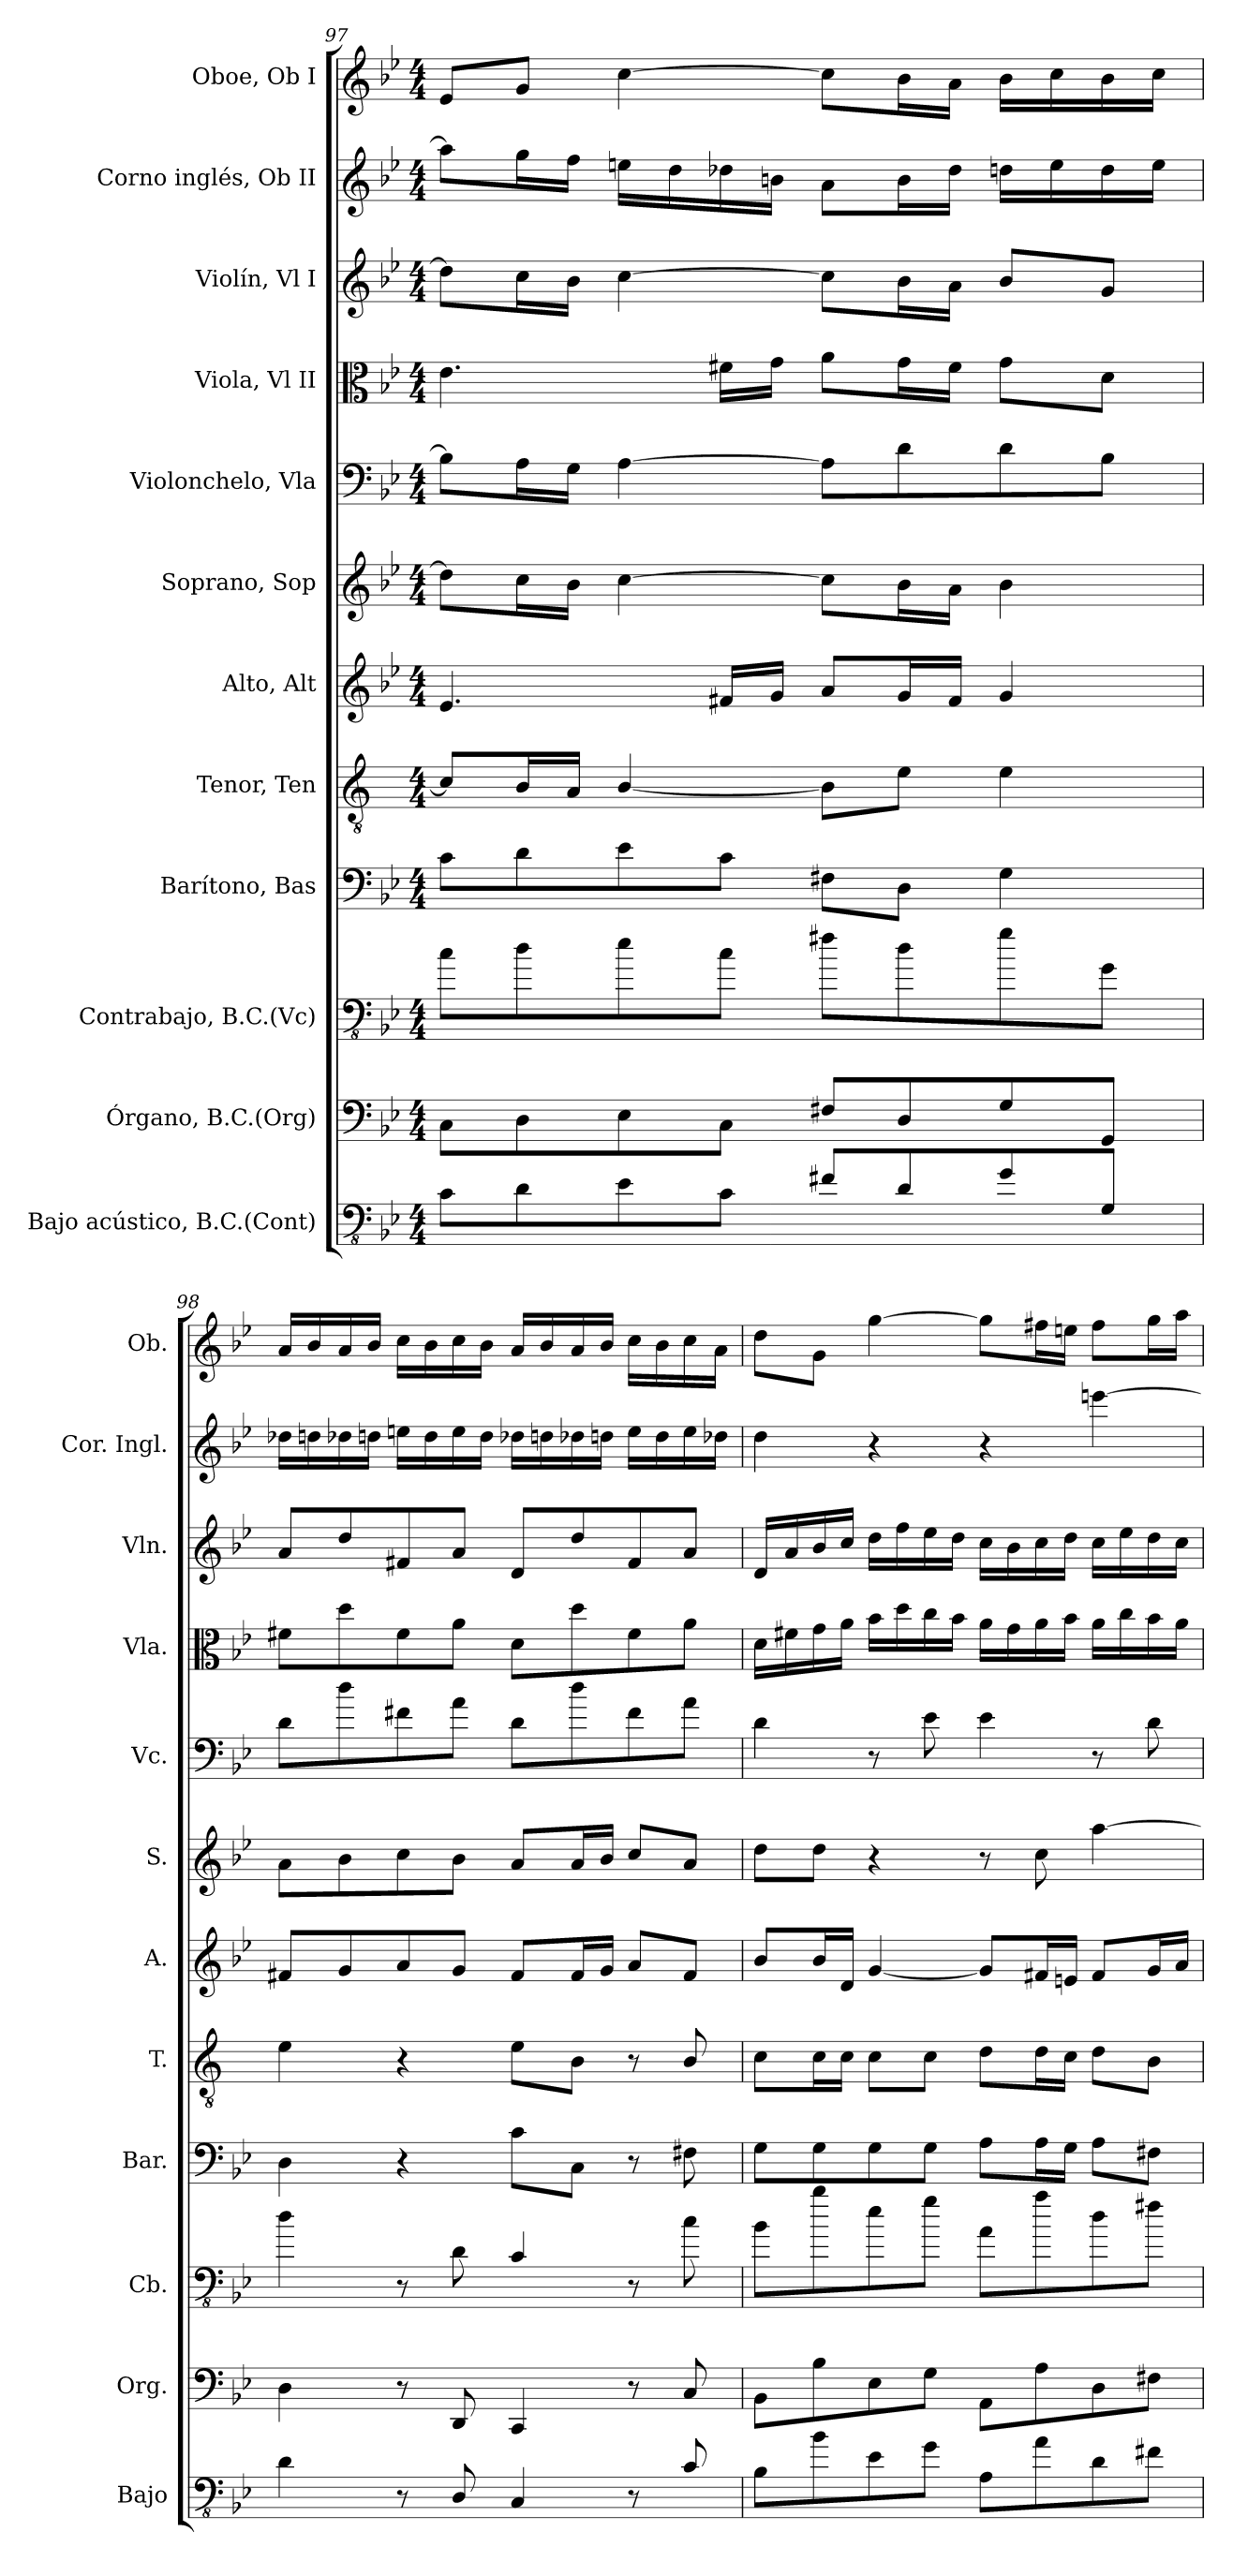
**kern	**kern	**kern	**kern	**kern	**kern	**kern	**kern	**kern	**kern	**kern	**kern
*part12	*part11	*part10	*part9	*part8	*part7	*part6	*part5	*part4	*part3	*part2	*part1
*staff12	*staff11	*staff10	*staff9	*staff8	*staff7	*staff6	*staff5	*staff4	*staff3	*staff2	*staff1
*I"Bajo acústico, B.C.(Cont)	*I"Órgano, B.C.(Org)	*I"Contrabajo, B.C.(Vc)	*I"Barítono, Bas	*I"Tenor, Ten	*I"Alto, Alt	*I"Soprano, Sop	*I"Violonchelo, Vla	*I"Viola, Vl II	*I"Violín, Vl I	*I"Corno inglés, Ob II	*I"Oboe, Ob I
*I'Bajo	*I'Org.	*I'Cb.	*I'Bar.	*I'T.	*I'A.	*I'S.	*I'Vc.	*I'Vla.	*I'Vln.	*I'Cor. Ingl.	*I'Ob.
!!LO:PB:g=z
*clefFv4	*clefF4	*clefFv4	*clefF4	*clefGv2	*clefG2	*clefG2	*clefF4	*clefC3	*clefG2	*clefG2	*clefG2
*ITrd7c12	*	*ITrd7c12	*	*ITrd1c2	*	*	*	*	*	*ITrd4c7	*
*k[b-e-]	*k[b-e-]	*k[b-e-]	*k[b-e-]	*k[b-e-]	*k[b-e-]	*k[b-e-]	*k[b-e-]	*k[b-e-]	*k[b-e-]	*k[b-e-a-]	*k[b-e-]
*M4/4	*M4/4	*M4/4	*M4/4	*M4/4	*M4/4	*M4/4	*M4/4	*M4/4	*M4/4	*M4/4	*M4/4
=97	=97	=97	=97	=97	=97	=97	=97	=97	=97	=97	=97
8CC\L	8C\L	8C\L	8c\L	8B-/L]	4.e-/	8dd\L]	8B-\L]	4.e-\	8dd\L]	8dd\L]	8e-/L
8DD\	8D\	8D\	8d\	16A/L	.	16cc\L	16A\L	.	16cc\L	16cc\L	8g/J
.	.	.	.	16G/JJ	.	16b-\JJ	16G\JJ	.	16b-\JJ	16b-\JJ	.
8EE-\	8E-\	8E-\	8e-\	[4A/	.	[4cc\	[4A\	.	[4cc\	16an\LL	[4cc\
.	.	.	.	.	.	.	.	.	.	16g\	.
8CC\J	8C\J	8C\J	8c\J	.	16f#X/LL	.	.	16f#X\LL	.	16g-X\	.
.	.	.	.	.	16g/JJ	.	.	16g\JJ	.	16en\JJ	.
8FF#X/L	8F#X/L	8F#X\L	8F#X\L	8A\L]	8a/L	8cc\L]	8A\L]	8a\L	8cc\L]	8d\L	8cc\L]
8DD/	8D/	8D\	8D\J	8d\J	16g/L	16b-\L	8d\	16g\L	16b-\L	16e\L	16b-\L
.	.	.	.	.	16f#/JJ	16a\JJ	.	16f#\JJ	16a\JJ	16g-\JJ	16a\JJ
8GG/	8G/	8G\	4G\	4d\	4g/	4b-\	8d\	8g\L	8b-/L	16gn\LL	16b-\LL
.	.	.	.	.	.	.	.	.	.	16a\	16cc\
8GGG/J	8GG/J	8GG\J	.	.	.	.	8B-\J	8d\J	8g/J	16g\	16b-\
.	.	.	.	.	.	.	.	.	.	16a\JJ	16cc\JJ
=98	=98	=98	=98	=98	=98	=98	=98	=98	=98	=98	=98
4DD\	4D\	4D\	4D\	4d\	8f#X/L	8a\L	8d\L	8f#X\L	8a/L	16g-X\LL	16a/LL
.	.	.	.	.	.	.	.	.	.	16gn\	16b-/
.	.	.	.	.	8g/	8b-\	8dd\	8dd\	8dd/	16g-X\	16a/
.	.	.	.	.	.	.	.	.	.	16gn\JJ	16b-/JJ
8r	8r	8r	4r	4r	8a/	8cc\	8f#X\	8f#\	8f#X/	16an\LL	16cc\LL
.	.	.	.	.	.	.	.	.	.	16g\	16b-\
8DDD/	8DD/	8DD\	.	.	8g/J	8b-\J	8a\J	8a\J	8a/J	16a\	16cc\
.	.	.	.	.	.	.	.	.	.	16g\JJ	16b-\JJ
4CCC/	4CC/	4CC/	8c\L	8d\L	8f#/L	8a/L	8d\L	8d\L	8d/L	16g-X\LL	16a/LL
.	.	.	.	.	.	.	.	.	.	16gn\	16b-/
.	.	.	8C\J	8A\J	16f#/L	16a/L	8dd\	8dd\	8dd/	16g-X\	16a/
.	.	.	.	.	16g/JJ	16b-/JJ	.	.	.	16gn\JJ	16b-/JJ
8r	8r	8r	8r	8r	8a/L	8cc/L	8f#\	8f#\	8f#/	16a\LL	16cc\LL
.	.	.	.	.	.	.	.	.	.	16g\	16b-\
8CC/	8C/	8C\	8F#X\	8A/	8f#/J	8a/J	8a\J	8a\J	8a/J	16a\	16cc\
.	.	.	.	.	.	.	.	.	.	16g-X\JJ	16a\JJ
!!LO:PB:g=z
=99	=99	=99	=99	=99	=99	=99	=99	=99	=99	=99	=99
8BBB-\L	8BB-\L	8BB-\L	8G\L	8B-\L	8b-/L	8dd\L	4d\	16d\LL	16d/LL	4g\	8dd\L
.	.	.	.	.	.	.	.	16f#X\	16a/	.	.
8BB-\	8B-\	8B-\	8G\	16B-\L	16b-/L	8dd\J	.	16g\	16b-/	.	8g\J
.	.	.	.	16B-\JJ	16d/JJ	.	.	16a\JJ	16cc/JJ	.	.
8EE-\	8E-\	8E-\	8G\	8B-\L	[4g/	4r	8r	16b-\LL	16dd\LL	4r	[4gg\
.	.	.	.	.	.	.	.	16dd\	16ff\	.	.
8GG\J	8G\J	8G\J	8G\J	8B-\J	.	.	8e-\	16cc\	16ee-\	.	.
.	.	.	.	.	.	.	.	16b-\JJ	16dd\JJ	.	.
8AAA\L	8AA\L	8AA\L	8A\L	8c\L	8g/L]	8r	4e-\	16a\LL	16cc\LL	4r	8gg\L]
.	.	.	.	.	.	.	.	16g\	16b-\	.	.
8AA\	8A\	8A\	16A\L	16c\L	16f#X/L	8cc\	.	16a\	16cc\	.	16ff#X\L
.	.	.	16G\JJ	16B-\JJ	16en/JJ	.	.	16b-\JJ	16dd\JJ	.	16een\JJ
8DD\	8D\	8D\	8A\L	8c\L	8f#/L	[4aa\	8r	16a\LL	16cc\LL	[4aan\	8ff#\L
.	.	.	.	.	.	.	.	16cc\	16ee-\	.	.
8FF#X\J	8F#X\J	8F#X\J	8F#X\J	8A\J	16g/L	.	8d\	16b-\	16dd\	.	16gg\L
.	.	.	.	.	16a/JJ	.	.	16a\JJ	16cc\JJ	.	16aa\JJ
=	=	=	=	=	=	=	=	=	=	=	=
*-	*-	*-	*-	*-	*-	*-	*-	*-	*-	*-	*-
